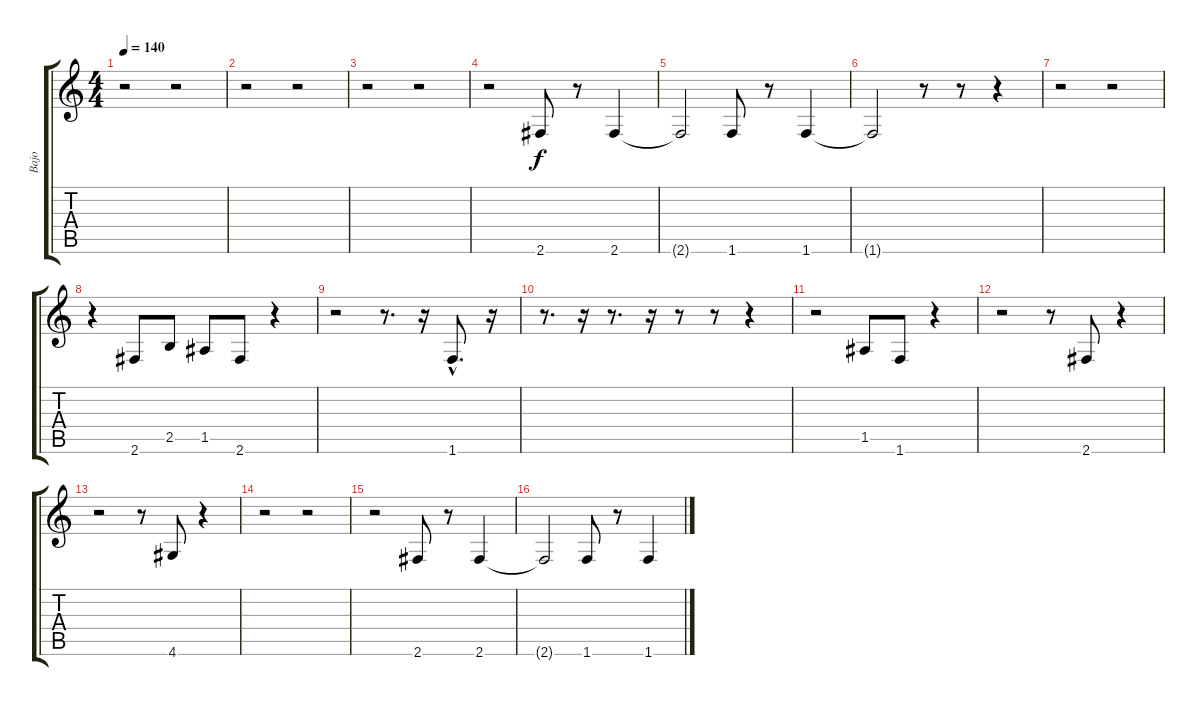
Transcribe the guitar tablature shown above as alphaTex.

\track ("Bajo" "Bajo") {instrument fretlessbass}
\staff {score tabs}
\tuning (E4 B3 G3 D3 A2 E2) {hide}
\ts (4 4)
\tempo 140
\clef g2
\ks c
r.2{dy f} r.2 |
r.2 r.2 |
r.2 r.2 |
r.2 2.6.8 r.8 2.6.4 |
2.6{t}.2 1.6.8 r.8 1.6.4 |
1.6{t}.2 r.8 r.8 r.4 |
r.2 r.2 |
r.4 2.6.8 2.5.8 1.5.8 2.6.8 r.4 |
r.2 r.8{d} r.16 1.6{hac}.8{d} r.16 |
r.8{d} r.16 r.8{d} r.16 r.8 r.8 r.4 |
r.2 1.5.8 1.6.8 r.4 |
r.2 r.8 2.6.8 r.4 |
r.2 r.8 4.6.8 r.4 |
r.2 r.2 |
r.2 2.6.8 r.8 2.6.4 |
2.6{t}.2 1.6.8 r.8 1.6.4
